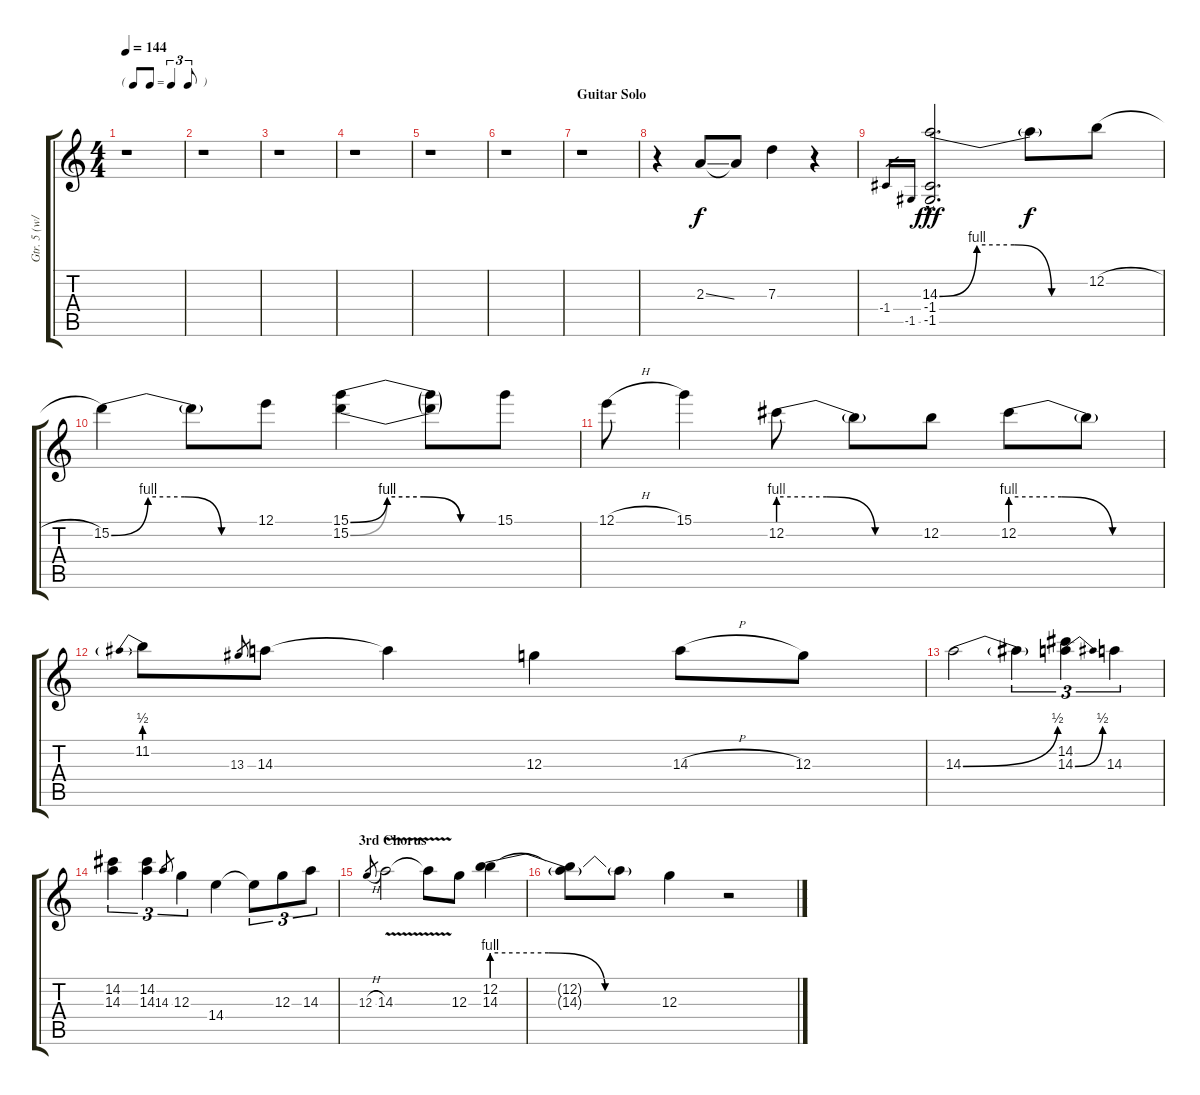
\track ("Gtr. 5 (w/dist.)" "Gtr. 5 (w/") {instrument distortionguitar}
\staff {score tabs}
\tuning (E4 B3 G3 D3 A2 E2) {hide}
\ts (4 4)
\tf triplet8th
\tempo 144
\clef g2
\ks c
r.1{dy f} |
r.1 |
r.1 |
r.1 |
r.1 |
r.1 |
\section ("" "Guitar Solo")
r.1 |
r.4 2.3{ss}.8 2.3{t}.8 7.3.4 r.4 |
-1.4.16{gr} -1.5.16{gr} (14.3{be (custom 0 0 15 4 30 4 45 0 60 0) hac} -1.4{hac} -1.5{hac}).2{d dy fff} 14.3{t}.8{dy f} 12.2{h}.8 |
15.2{be (custom 0 0 15 4 30 4 45 0 60 0)}.4 15.2{t}.8 12.1.8 (15.1{be (custom 0 0 15 4 30 4 45 0 60 0)} 15.2{be (custom 0 0 15 4 30 4 45 0 60 0)}).4 (15.1{t} 15.2{t}).8 15.1.8 |
12.1{h}.8 15.1.4 12.2{be (custom 0 4 20 4 40 0 60 0)}.8 12.2{t}.8 12.2.8 12.2{be (custom 0 4 20 4 40 0 60 0)}.8 12.2{t}.8 |
11.2{be (prebend 0 2 60 2)}.8 13.3.8{gr} 14.3.8 14.3{t}.4 12.3.4 14.3{h}.8 12.3.8 |
14.3{be (bend 0 0 60 2)}.2 14.3{t}.4{tu (3 2)} (14.2 14.3{be (bend 0 0 60 2)}).4{tu (3 2)} 14.3.4{tu (3 2)} |
(14.2 14.3).4{tu (3 2)} (14.2 14.3).4{tu (3 2)} 14.3.8{gr} 12.3.4{tu (3 2)} 14.4.4 14.4{t}.8{tu (3 2)} 12.3.8{tu (3 2)} 14.3.8{tu (3 2)} |
\section ("" "3rd Chorus")
12.3{h}.8{gr} 14.3{v}.2 14.3{t}.8 12.3.8 (12.2 14.3{be (custom 0 4 20 4 40 0 60 0)}).4 |
(12.2{t} 14.3{t}).8 14.3{t}.8 12.3.4 r.2
